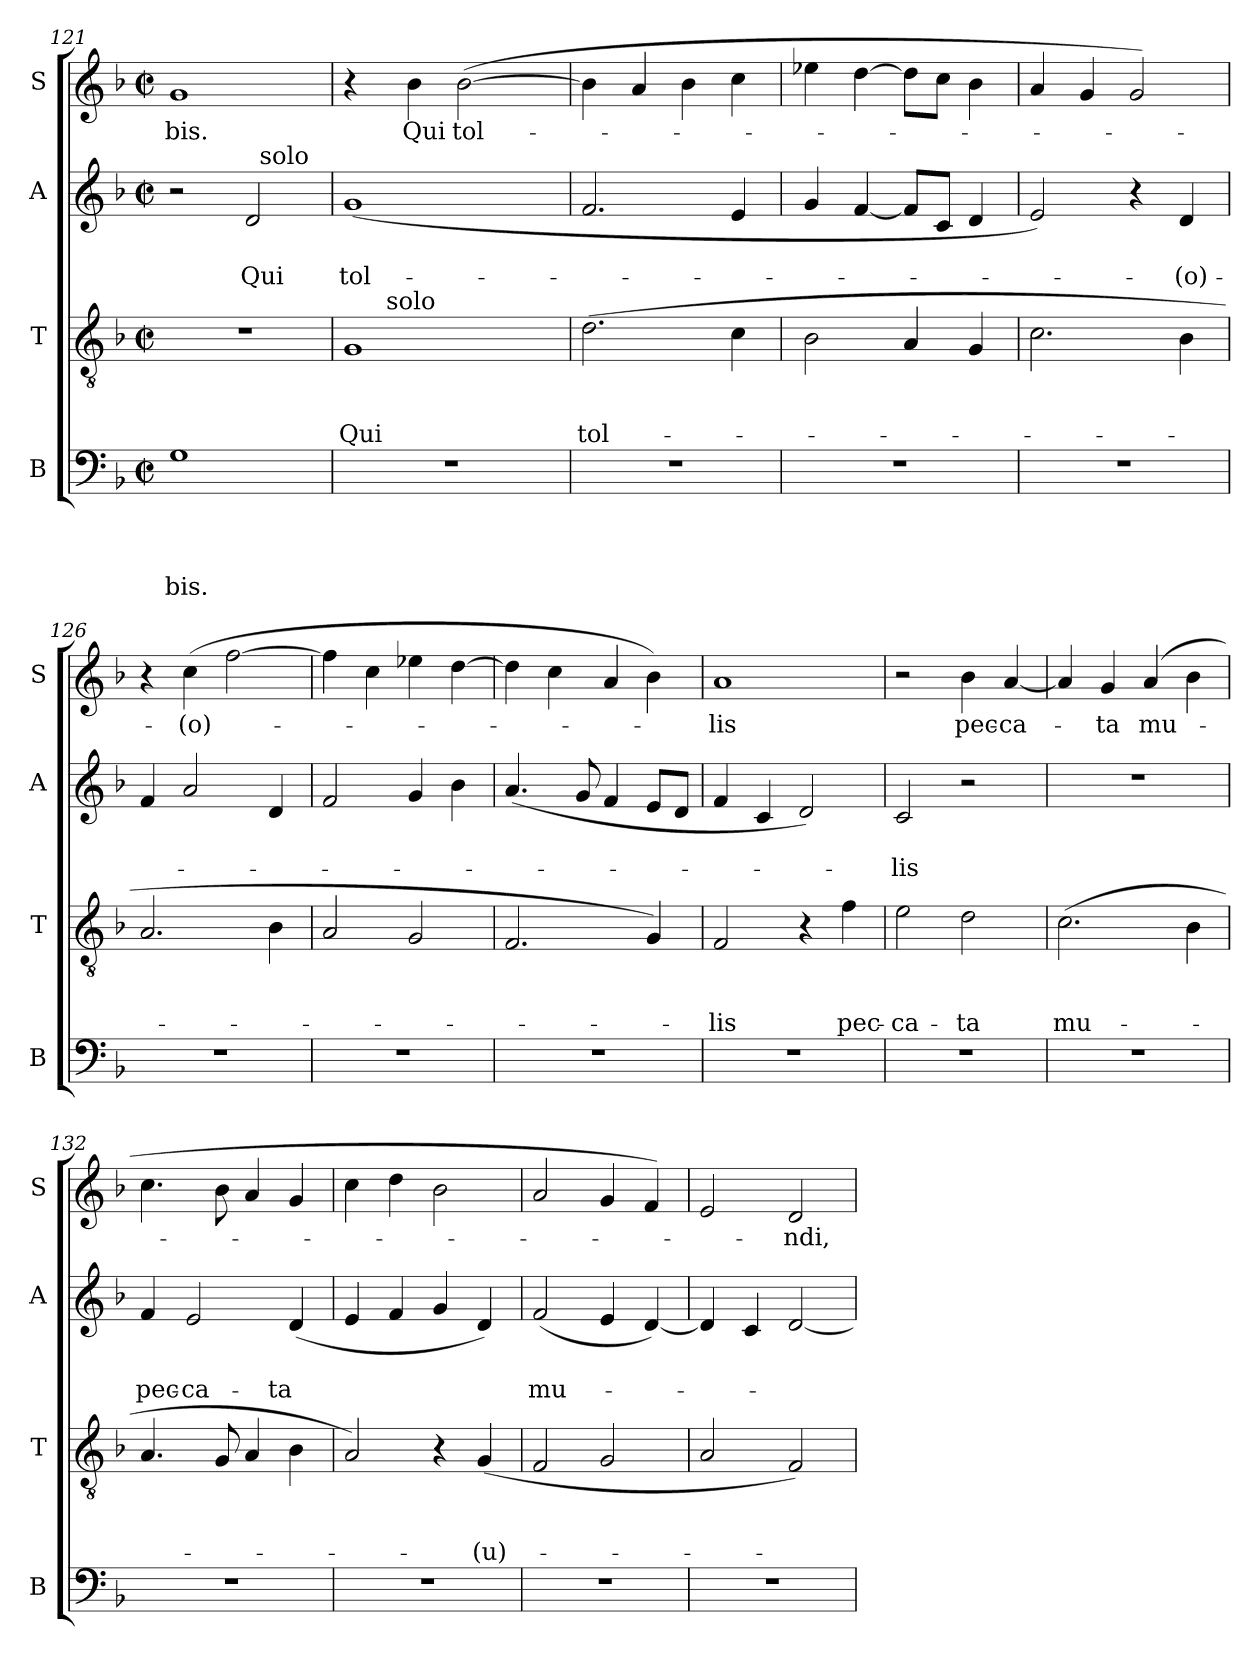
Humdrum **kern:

**kern	**text	**text	**text	**text	**kern	**text	**text	**text	**kern	**text	**text	**kern	**text
*part4	*part4	*part4	*part4	*part4	*part3	*part3	*part3	*part3	*part2	*part2	*part2	*part1	*part1
*staff4	*staff4	*staff4	*staff4	*staff4	*staff3	*staff3	*staff3	*staff3	*staff2	*staff2	*staff2	*staff1	*staff1
*I"B	*	*	*	*	*I"T	*	*	*	*I"A	*	*	*I"S	*
*I'B	*	*	*	*	*I'T	*	*	*	*I'A	*	*	*I'S	*
*clefF4	*	*	*	*	*clefGv2	*	*	*	*clefG2	*	*	*clefG2	*
*k[b-]	*	*	*	*	*k[b-]	*	*	*	*k[b-]	*	*	*k[b-]	*
*F:	*	*	*	*	*F:	*	*	*	*F:	*	*	*F:	*
*M2/2	*	*	*	*	*M2/2	*	*	*	*M2/2	*	*	*M2/2	*
*met(c|)	*	*	*	*	*met(c|)	*	*	*	*met(c|)	*	*	*met(c|)	*
=121	=121	=121	=121	=121	=121	=121	=121	=121	=121	=121	=121	=121	=121
!	!	!	!	!LO:LY:b	!	!	!	!	!	!	!	!	!LO:LY:b
*	*	*	*	*	*	*	*	*	*^	*	*	*	*
1G	.	.	.	-bis.	1r	.	.	.	2r	2ryy	.	.	1g	-bis.
!	!	!	!	!	!	!	!	!	!	!	!	!LO:LY:b	!	!
.	.	.	.	.	.	.	.	.	2d/	32ryy	.	Qui	.	.
!	!	!	!	!	!	!	!	!	!	!LO:TX:a:t=solo	!	!	!	!
.	.	.	.	.	.	.	.	.	.	4...ryy	.	.	.	.
!!LO:LB:g=z
=122	=122	=122	=122	=122	=122	=122	=122	=122	=122	=122	=122	=122	=122	=122
!	!	!	!	!	!	!	!	!LO:LY:b	!	!	!	!LO:LY:b	!	!
*	*	*	*	*	*^	*	*	*	*v	*v	*	*	*	*
1r	.	.	.	.	1G	8.ryy	.	.	Qui	(<1g	.	tol-	4r	.
!	!	!	!	!	!	!LO:TX:a:t=solo	!	!	!	!	!	!	!	!
.	.	.	.	.	.	2ryy	.	.	.	.	.	.	.	.
!	!	!	!	!	!	!	!	!	!	!	!	!	!	!LO:LY:b
.	.	.	.	.	.	.	.	.	.	.	.	.	4b-\	Qui
!	!	!	!	!	!	!	!	!	!	!	!	!	!	!LO:LY:b
.	.	.	.	.	.	.	.	.	.	.	.	.	(>[>2b-\	tol-
.	.	.	.	.	.	4ryy	.	.	.	.	.	.	.	.
.	.	.	.	.	.	16ryy	.	.	.	.	.	.	.	.
=123	=123	=123	=123	=123	=123	=123	=123	=123	=123	=123	=123	=123	=123	=123
!	!	!	!	!	!	!	!	!	!LO:LY:b	!	!	!	!	!
*	*	*	*	*	*v	*v	*	*	*	*	*	*	*	*
1r	.	.	.	.	(>2.d\	.	.	tol-	2.f/	.	.	4b-\]	.
.	.	.	.	.	.	.	.	.	.	.	.	4a/	.
.	.	.	.	.	.	.	.	.	.	.	.	4b-\	.
.	.	.	.	.	4c\	.	.	.	4e/	.	.	4cc\	.
=124	=124	=124	=124	=124	=124	=124	=124	=124	=124	=124	=124	=124	=124
1r	.	.	.	.	2B-\	.	.	.	4g/	.	.	4ee-X\	.
.	.	.	.	.	.	.	.	.	[<4f/	.	.	[>4dd\	.
.	.	.	.	.	4A/	.	.	.	8f/L]	.	.	8dd\L]	.
.	.	.	.	.	.	.	.	.	8c/J	.	.	8cc\J	.
.	.	.	.	.	4G/	.	.	.	4d/	.	.	4b-\	.
=125	=125	=125	=125	=125	=125	=125	=125	=125	=125	=125	=125	=125	=125
1r	.	.	.	.	2.c\	.	.	.	2e/)	.	.	4a/	.
.	.	.	.	.	.	.	.	.	.	.	.	4g/	.
.	.	.	.	.	.	.	.	.	4r	.	.	2g/)	.
!	!	!	!	!	!	!	!	!	!	!	!LO:LY:b	!	!
.	.	.	.	.	4B-\	.	.	.	4d/	.	-(o)-	.	.
=126	=126	=126	=126	=126	=126	=126	=126	=126	=126	=126	=126	=126	=126
1r	.	.	.	.	2.A/	.	.	.	4f/	.	.	4r	.
!	!	!	!	!	!	!	!	!	!	!	!	!	!LO:LY:b
.	.	.	.	.	.	.	.	.	2a/	.	.	(>4cc\	-(o)-
.	.	.	.	.	.	.	.	.	.	.	.	[>2ff\	.
.	.	.	.	.	4B-\	.	.	.	4d/	.	.	.	.
=127	=127	=127	=127	=127	=127	=127	=127	=127	=127	=127	=127	=127	=127
1r	.	.	.	.	2A/	.	.	.	2f/	.	.	4ff\]	.
.	.	.	.	.	.	.	.	.	.	.	.	4cc\	.
.	.	.	.	.	2G/	.	.	.	4g/	.	.	4ee-X\	.
.	.	.	.	.	.	.	.	.	4b-\	.	.	[<4dd\	.
!!LO:LB:g=z
=128	=128	=128	=128	=128	=128	=128	=128	=128	=128	=128	=128	=128	=128
1r	.	.	.	.	2.F/	.	.	.	(4.a/	.	.	4dd\]	.
.	.	.	.	.	.	.	.	.	.	.	.	4cc\	.
.	.	.	.	.	.	.	.	.	8g/	.	.	.	.
.	.	.	.	.	.	.	.	.	4f/	.	.	4a/	.
.	.	.	.	.	4G/)	.	.	.	8e/L	.	.	4b-\)	.
.	.	.	.	.	.	.	.	.	8d/J	.	.	.	.
=129	=129	=129	=129	=129	=129	=129	=129	=129	=129	=129	=129	=129	=129
!	!	!	!	!	!	!	!	!LO:LY:b	!	!	!	!	!LO:LY:b
1r	.	.	.	.	2F/	.	.	-lis	4f/	.	.	1a	-lis
.	.	.	.	.	.	.	.	.	4c/	.	.	.	.
.	.	.	.	.	4r	.	.	.	2d/)	.	.	.	.
!	!	!	!	!	!	!	!	!LO:LY:b	!	!	!	!	!
.	.	.	.	.	4f\	.	.	pec-	.	.	.	.	.
=130	=130	=130	=130	=130	=130	=130	=130	=130	=130	=130	=130	=130	=130
!	!	!	!	!	!	!	!	!LO:LY:b	!	!	!LO:LY:b	!	!
1r	.	.	.	.	2e\	.	.	-ca-	2c/	.	-lis	2r	.
!	!	!	!	!	!	!	!	!LO:LY:b	!	!	!	!	!LO:LY:b
.	.	.	.	.	2d\	.	.	-ta	2r	.	.	4b-\	pec-
!	!	!	!	!	!	!	!	!	!	!	!	!	!LO:LY:b
.	.	.	.	.	.	.	.	.	.	.	.	[<4a/	-ca-
=131	=131	=131	=131	=131	=131	=131	=131	=131	=131	=131	=131	=131	=131
!	!	!	!	!	!	!	!	!LO:LY:b	!	!	!	!	!
1r	.	.	.	.	(>2.c\	.	.	mu-	1r	.	.	4a/]	.
!	!	!	!	!	!	!	!	!	!	!	!	!	!LO:LY:b
.	.	.	.	.	.	.	.	.	.	.	.	4g/	-ta
!	!	!	!	!	!	!	!	!	!	!	!	!	!LO:LY:b
.	.	.	.	.	.	.	.	.	.	.	.	(4a/	mu-
.	.	.	.	.	4B-\	.	.	.	.	.	.	4b-\	.
=132	=132	=132	=132	=132	=132	=132	=132	=132	=132	=132	=132	=132	=132
!	!	!	!	!	!	!	!	!	!	!	!LO:LY:b	!	!
1r	.	.	.	.	4.A/	.	.	.	4f/	.	pec-	4.cc\	.
!	!	!	!	!	!	!	!	!	!	!	!LO:LY:b:rj	!	!
.	.	.	.	.	.	.	.	.	2e/	.	-ca-	.	.
.	.	.	.	.	8G/	.	.	.	.	.	.	8b-\	.
.	.	.	.	.	4A/	.	.	.	.	.	.	4a/	.
!	!	!	!	!	!	!	!	!	!	!	!LO:LY:b	!	!
.	.	.	.	.	4B-\	.	.	.	(<4d/	.	-ta	4g/	.
=133	=133	=133	=133	=133	=133	=133	=133	=133	=133	=133	=133	=133	=133
1r	.	.	.	.	2A/)	.	.	.	4e/	.	.	4cc\	.
.	.	.	.	.	.	.	.	.	4f/	.	.	4dd\	.
.	.	.	.	.	4r	.	.	.	4g/	.	.	2b-\	.
!	!	!	!	!	!	!	!	!LO:LY:b	!	!	!	!	!
.	.	.	.	.	(<4G/	.	.	-(u)-	4d/)	.	.	.	.
=134	=134	=134	=134	=134	=134	=134	=134	=134	=134	=134	=134	=134	=134
!	!	!	!	!	!	!	!	!	!	!	!LO:LY:b	!	!
1r	.	.	.	.	2F/	.	.	.	(<2f/	.	mu-	2a/	.
.	.	.	.	.	2G/	.	.	.	4e/	.	.	4g/	.
.	.	.	.	.	.	.	.	.	[>4d/)	.	.	4f/)	.
!!LO:PB:g=z
=135	=135	=135	=135	=135	=135	=135	=135	=135	=135	=135	=135	=135	=135
1r	.	.	.	.	2A/	.	.	.	4d/]	.	.	2e/	.
.	.	.	.	.	.	.	.	.	4c/	.	.	.	.
!	!	!	!	!	!	!	!	!	!	!	!	!	!LO:LY:b
.	.	.	.	.	2F/)	.	.	.	[<2d/	.	.	2d/	-ndi,
=	=	=	=	=	=	=	=	=	=	=	=	=	=
*-	*-	*-	*-	*-	*-	*-	*-	*-	*-	*-	*-	*-	*-
